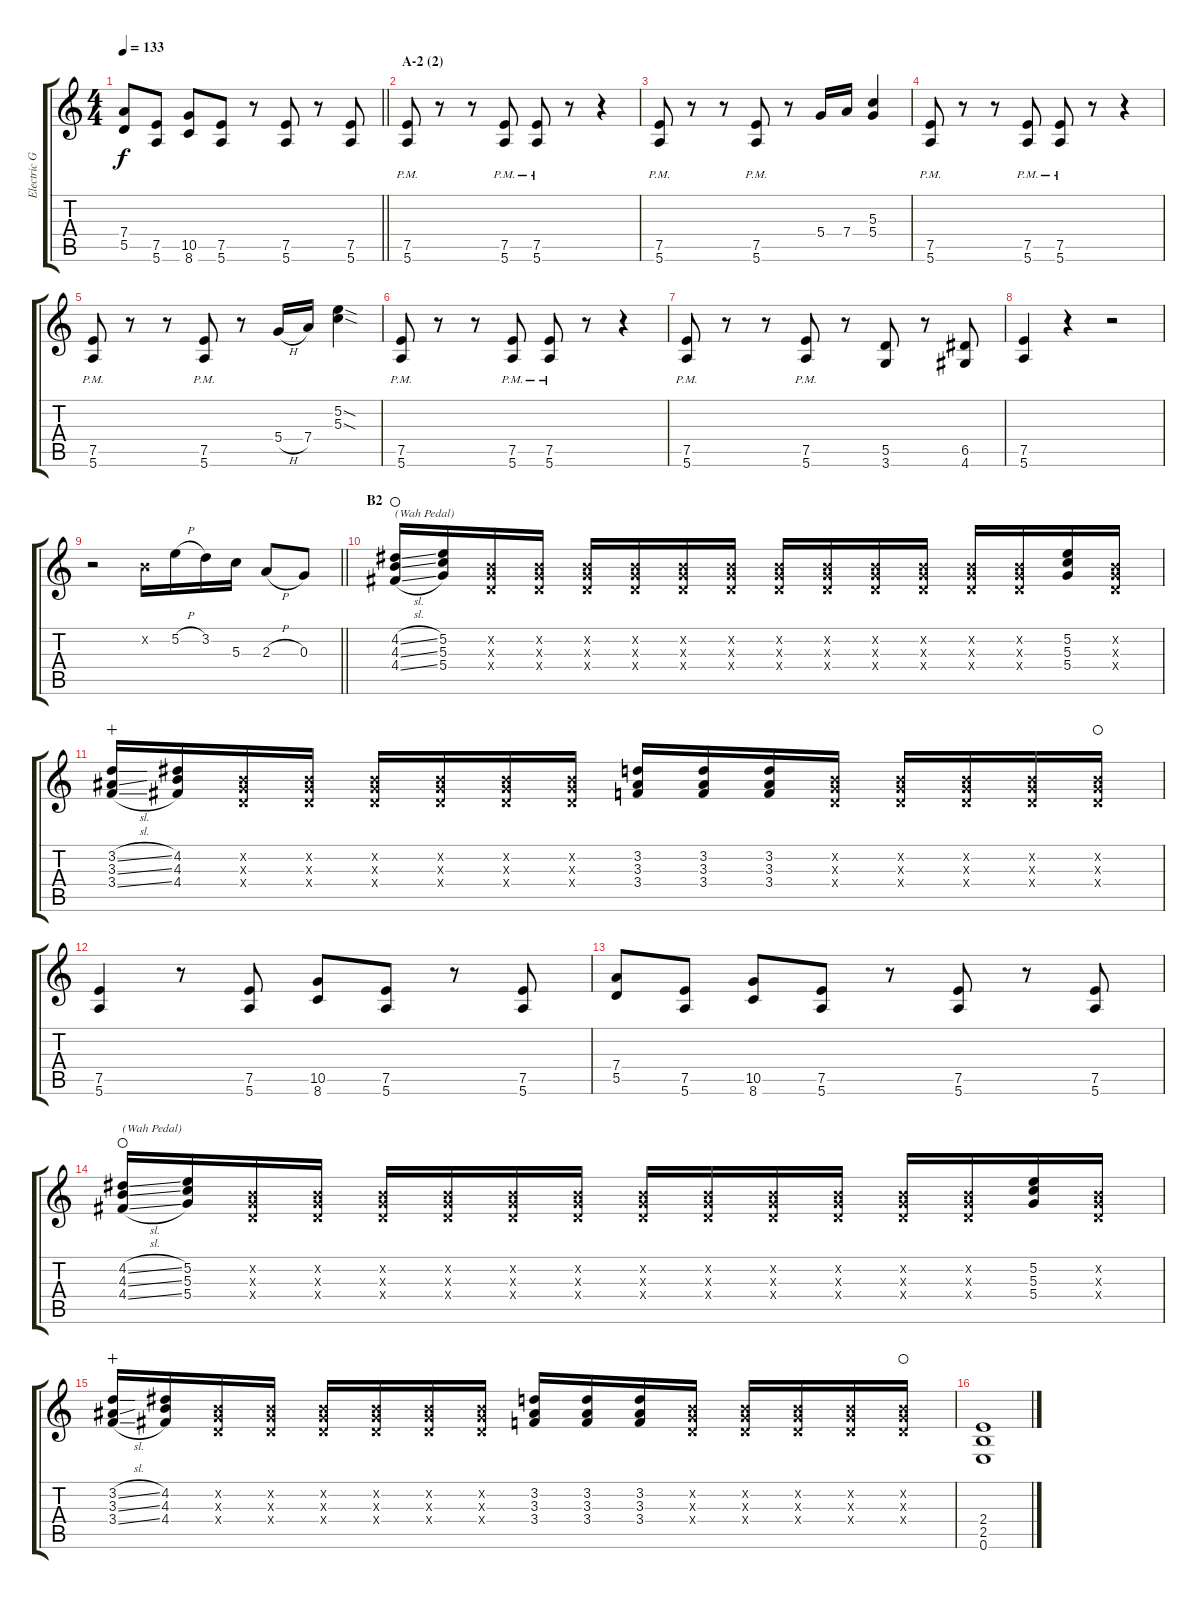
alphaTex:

\track ("Electric Guitar II" "Electric G") {instrument overdrivenguitar}
\staff {score tabs}
\tuning (E4 B3 G3 D3 A2 E2) {hide}
\ts (4 4)
\tempo 133
\clef g2
\barLineRight lightlight
\ks c
(7.4 5.5).8{dy f} (7.5 5.6).8 (10.5 8.6).8 (7.5 5.6).8 r.8 (7.5 5.6).8 r.8 (7.5 5.6).8 |
\section ("" "A-2 (2)")
(7.5{pm} 5.6{pm}).8 r.8 r.8 (7.5{pm} 5.6{pm}).8 (7.5{pm} 5.6{pm}).8 r.8 r.4 |
(7.5{pm} 5.6{pm}).8 r.8 r.8 (7.5{pm} 5.6{pm}).8 r.8 5.4.16 7.4.16 (5.3 5.4).4 |
(7.5{pm} 5.6).8 r.8 r.8 (7.5{pm} 5.6).8 (7.5{pm} 5.6).8 r.8 r.4 |
(7.5{pm} 5.6{pm}).8 r.8 r.8 (7.5{pm} 5.6{pm}).8 r.8 5.4{h}.16 7.4.16 (5.2{sod} 5.3{sod}).4 |
(7.5{pm} 5.6).8 r.8 r.8 (7.5{pm} 5.6).8 (7.5{pm} 5.6).8 r.8 r.4 |
(7.5{pm} 5.6{pm}).8 r.8 r.8 (7.5{pm} 5.6{pm}).8 r.8 (5.5 3.6).8 r.8 (6.5 4.6).8 |
(7.5 5.6).4 r.4 r.2 |
\barLineRight lightlight
r.2 0.2{x}.16 5.2{h}.16 3.2.16 5.3.16 2.3{h}.8 0.3.8 |
\section ("" "B2")
(4.2{sl} 4.3{sl} 4.4{sl}).16{txt "(Wah Pedal)" waho} (5.2 5.3 5.4).16 (0.2{x} 0.3{x} 0.4{x}).16 (0.2{x} 0.3{x} 0.4{x}).16 (0.2{x} 0.3{x} 0.4{x}).16 (0.2{x} 0.3{x} 0.4{x}).16 (0.2{x} 0.3{x} 0.4{x}).16 (0.2{x} 0.3{x} 0.4{x}).16 (0.2{x} 0.3{x} 0.4{x}).16 (0.2{x} 0.3{x} 0.4{x}).16 (0.2{x} 0.3{x} 0.4{x}).16 (0.2{x} 0.3{x} 0.4{x}).16 (0.2{x} 0.3{x} 0.4{x}).16 (0.2{x} 0.3{x} 0.4{x}).16 (5.2 5.3 5.4).16 (0.2{x} 0.3{x} 0.4{x}).16 |
(3.2{sl} 3.3{sl} 3.4{sl}).16{wahc} (4.2 4.3 4.4).16 (0.2{x} 0.3{x} 0.4{x}).16 (0.2{x} 0.3{x} 0.4{x}).16 (0.2{x} 0.3{x} 0.4{x}).16 (0.2{x} 0.3{x} 0.4{x}).16 (0.2{x} 0.3{x} 0.4{x}).16 (0.2{x} 0.3{x} 0.4{x}).16 (3.2 3.3 3.4).16 (3.2 3.3 3.4).16 (3.2 3.3 3.4).16 (0.2{x} 0.3{x} 0.4{x}).16 (0.2{x} 0.3{x} 0.4{x}).16 (0.2{x} 0.3{x} 0.4{x}).16 (0.2{x} 0.3{x} 0.4{x}).16 (0.2{x} 0.3{x} 0.4{x}).16{waho} |
(7.5 5.6).4 r.8 (7.5 5.6).8 (10.5 8.6).8 (7.5 5.6).8 r.8 (7.5 5.6).8 |
(7.4 5.5).8 (7.5 5.6).8 (10.5 8.6).8 (7.5 5.6).8 r.8 (7.5 5.6).8 r.8 (7.5 5.6).8 |
(4.2{sl} 4.3{sl} 4.4{sl}).16{txt "(Wah Pedal)" waho} (5.2 5.3 5.4).16 (0.2{x} 0.3{x} 0.4{x}).16 (0.2{x} 0.3{x} 0.4{x}).16 (0.2{x} 0.3{x} 0.4{x}).16 (0.2{x} 0.3{x} 0.4{x}).16 (0.2{x} 0.3{x} 0.4{x}).16 (0.2{x} 0.3{x} 0.4{x}).16 (0.2{x} 0.3{x} 0.4{x}).16 (0.2{x} 0.3{x} 0.4{x}).16 (0.2{x} 0.3{x} 0.4{x}).16 (0.2{x} 0.3{x} 0.4{x}).16 (0.2{x} 0.3{x} 0.4{x}).16 (0.2{x} 0.3{x} 0.4{x}).16 (5.2 5.3 5.4).16 (0.2{x} 0.3{x} 0.4{x}).16 |
(3.2{sl} 3.3{sl} 3.4{sl}).16{wahc} (4.2 4.3 4.4).16 (0.2{x} 0.3{x} 0.4{x}).16 (0.2{x} 0.3{x} 0.4{x}).16 (0.2{x} 0.3{x} 0.4{x}).16 (0.2{x} 0.3{x} 0.4{x}).16 (0.2{x} 0.3{x} 0.4{x}).16 (0.2{x} 0.3{x} 0.4{x}).16 (3.2 3.3 3.4).16 (3.2 3.3 3.4).16 (3.2 3.3 3.4).16 (0.2{x} 0.3{x} 0.4{x}).16 (0.2{x} 0.3{x} 0.4{x}).16 (0.2{x} 0.3{x} 0.4{x}).16 (0.2{x} 0.3{x} 0.4{x}).16 (0.2{x} 0.3{x} 0.4{x}).16{waho} |
(2.4 2.5 0.6).1
